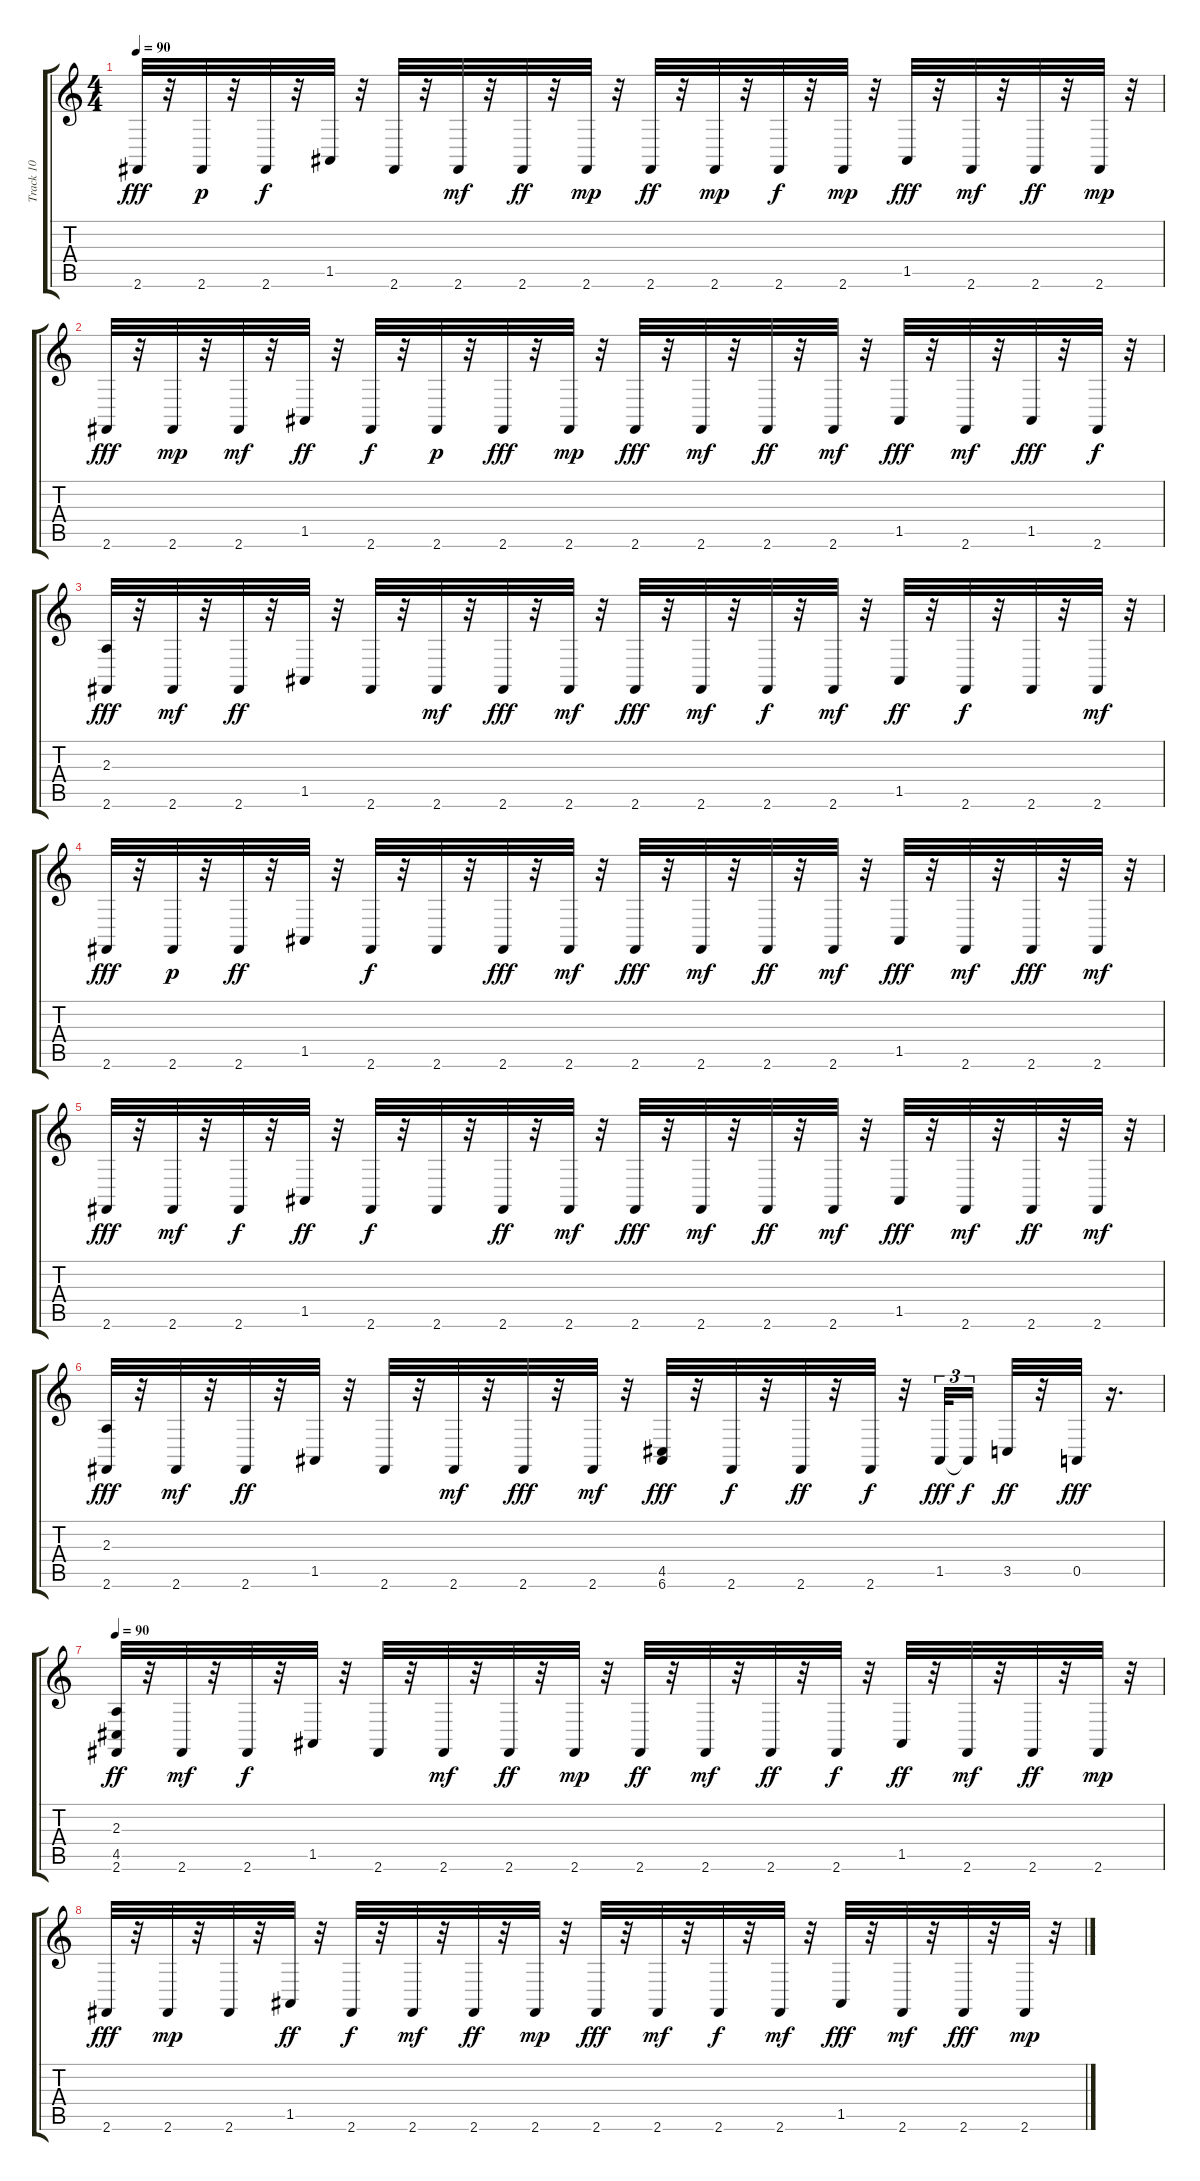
\track ("Track 10" "Track 10") {instrument brightacousticpiano}
\staff {score tabs}
\tuning (E4 B3 G3 D3 A2 E2) {hide}
\ts (4 4)
\tempo 90
\clef g2
\ks c
2.6.32{dy fff} r.32 2.6.32{dy p} r.32 2.6.32{dy f} r.32 1.5.32 r.32 2.6.32 r.32 2.6.32{dy mf} r.32 2.6.32{dy ff} r.32 2.6.32{dy mp} r.32 2.6.32{dy ff} r.32 2.6.32{dy mp} r.32 2.6.32{dy f} r.32 2.6.32{dy mp} r.32 1.5.32{dy fff} r.32 2.6.32{dy mf} r.32 2.6.32{dy ff} r.32 2.6.32{dy mp} r.32 |
2.6.32{dy fff} r.32 2.6.32{dy mp} r.32 2.6.32{dy mf} r.32 1.5.32{dy ff} r.32 2.6.32{dy f} r.32 2.6.32{dy p} r.32 2.6.32{dy fff} r.32 2.6.32{dy mp} r.32 2.6.32{dy fff} r.32 2.6.32{dy mf} r.32 2.6.32{dy ff} r.32 2.6.32{dy mf} r.32 1.5.32{dy fff} r.32 2.6.32{dy mf} r.32 1.5.32{dy fff} r.32 2.6.32{dy f} r.32 |
(2.3 2.6).32{dy fff} r.32 2.6.32{dy mf} r.32 2.6.32{dy ff} r.32 1.5.32 r.32 2.6.32 r.32 2.6.32{dy mf} r.32 2.6.32{dy fff} r.32 2.6.32{dy mf} r.32 2.6.32{dy fff} r.32 2.6.32{dy mf} r.32 2.6.32{dy f} r.32 2.6.32{dy mf} r.32 1.5.32{dy ff} r.32 2.6.32{dy f} r.32 2.6.32 r.32 2.6.32{dy mf} r.32 |
2.6.32{dy fff} r.32 2.6.32{dy p} r.32 2.6.32{dy ff} r.32 1.5.32 r.32 2.6.32{dy f} r.32 2.6.32 r.32 2.6.32{dy fff} r.32 2.6.32{dy mf} r.32 2.6.32{dy fff} r.32 2.6.32{dy mf} r.32 2.6.32{dy ff} r.32 2.6.32{dy mf} r.32 1.5.32{dy fff} r.32 2.6.32{dy mf} r.32 2.6.32{dy fff} r.32 2.6.32{dy mf} r.32 |
2.6.32{dy fff} r.32 2.6.32{dy mf} r.32 2.6.32{dy f} r.32 1.5.32{dy ff} r.32 2.6.32{dy f} r.32 2.6.32 r.32 2.6.32{dy ff} r.32 2.6.32{dy mf} r.32 2.6.32{dy fff} r.32 2.6.32{dy mf} r.32 2.6.32{dy ff} r.32 2.6.32{dy mf} r.32 1.5.32{dy fff} r.32 2.6.32{dy mf} r.32 2.6.32{dy ff} r.32 2.6.32{dy mf} r.32 |
(2.3 2.6).32{dy fff} r.32 2.6.32{dy mf} r.32 2.6.32{dy ff} r.32 1.5.32 r.32 2.6.32 r.32 2.6.32{dy mf} r.32 2.6.32{dy fff} r.32 2.6.32{dy mf} r.32 (4.5 6.6).32{dy fff} r.32 2.6.32{dy f} r.32 2.6.32{dy ff} r.32 2.6.32{dy f} r.32 1.5.32{tu (3 2) dy fff} 1.5{t}.16{tu (3 2) dy f} 3.5.32{dy ff} r.32 0.5.32{dy fff} r.16{d} |
\tempo 90
(2.3 4.5 2.6).32{dy ff} r.32 2.6.32{dy mf} r.32 2.6.32{dy f} r.32 1.5.32 r.32 2.6.32 r.32 2.6.32{dy mf} r.32 2.6.32{dy ff} r.32 2.6.32{dy mp} r.32 2.6.32{dy ff} r.32 2.6.32{dy mf} r.32 2.6.32{dy ff} r.32 2.6.32{dy f} r.32 1.5.32{dy ff} r.32 2.6.32{dy mf} r.32 2.6.32{dy ff} r.32 2.6.32{dy mp} r.32 |
2.6.32{dy fff} r.32 2.6.32{dy mp} r.32 2.6.32 r.32 1.5.32{dy ff} r.32 2.6.32{dy f} r.32 2.6.32{dy mf} r.32 2.6.32{dy ff} r.32 2.6.32{dy mp} r.32 2.6.32{dy fff} r.32 2.6.32{dy mf} r.32 2.6.32{dy f} r.32 2.6.32{dy mf} r.32 1.5.32{dy fff} r.32 2.6.32{dy mf} r.32 2.6.32{dy fff} r.32 2.6.32{dy mp} r.32
